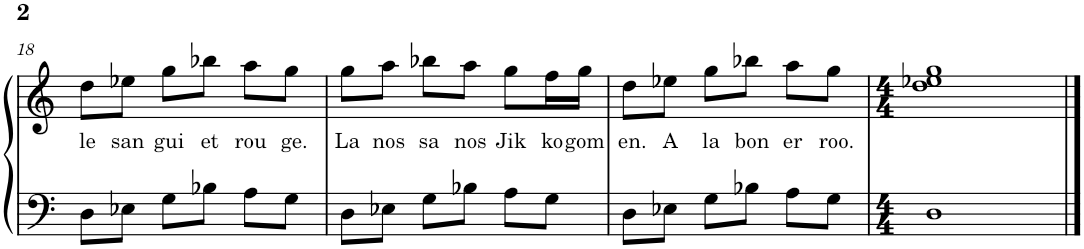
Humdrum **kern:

**kern	**kern	**text
*part1	*part1	*part1
*staff2	*staff1	*staff1
*I"Piano	*	*
*I'Pno.	*	*
!!LO:PB:g=z
*clefF4	*clefG2	*
*k[]	*k[]	*
*M3/4	*M3/4	*
=18	=18	=18
!	!	!LO:LY:b
8D\L	8dd\L	le
!	!	!LO:LY:b
8E-X\J	8ee-X\J	san
!	!	!LO:LY:b
8G\L	8gg\L	gui
!	!	!LO:LY:b
8B-X\J	8bb-X\J	et
!	!	!LO:LY:b
8A\L	8aa\L	rou
!	!	!LO:LY:b
8G\J	8gg\J	ge.
=19	=19	=19
!	!	!LO:LY:b
8D\L	8gg\L	La
!	!	!LO:LY:b
8E-X\J	8aa\J	nos
!	!	!LO:LY:b
8G\L	8bb-X\L	sa
!	!	!LO:LY:b
8B-X\J	8aa\J	nos
!	!	!LO:LY:b
8A\L	8gg\L	Jik
!	!	!LO:LY:b
8G\J	16ff\L	ko
!	!	!LO:LY:b
.	16gg\JJ	gom
=20	=20	=20
!	!	!LO:LY:b
8D\L	8dd\L	en.
!	!	!LO:LY:b
8E-X\J	8ee-X\J	A
!	!	!LO:LY:b
8G\L	8gg\L	la
!	!	!LO:LY:b
8B-X\J	8bb-X\J	bon
!	!	!LO:LY:b
8A\L	8aa\L	er
!	!	!LO:LY:b
8G\J	8gg\J	roo.
=21	=21	=21
*M4/4	*M4/4	*
1D	1dd 1ee-X 1gg	.
==	==	==
*-	*-	*-
